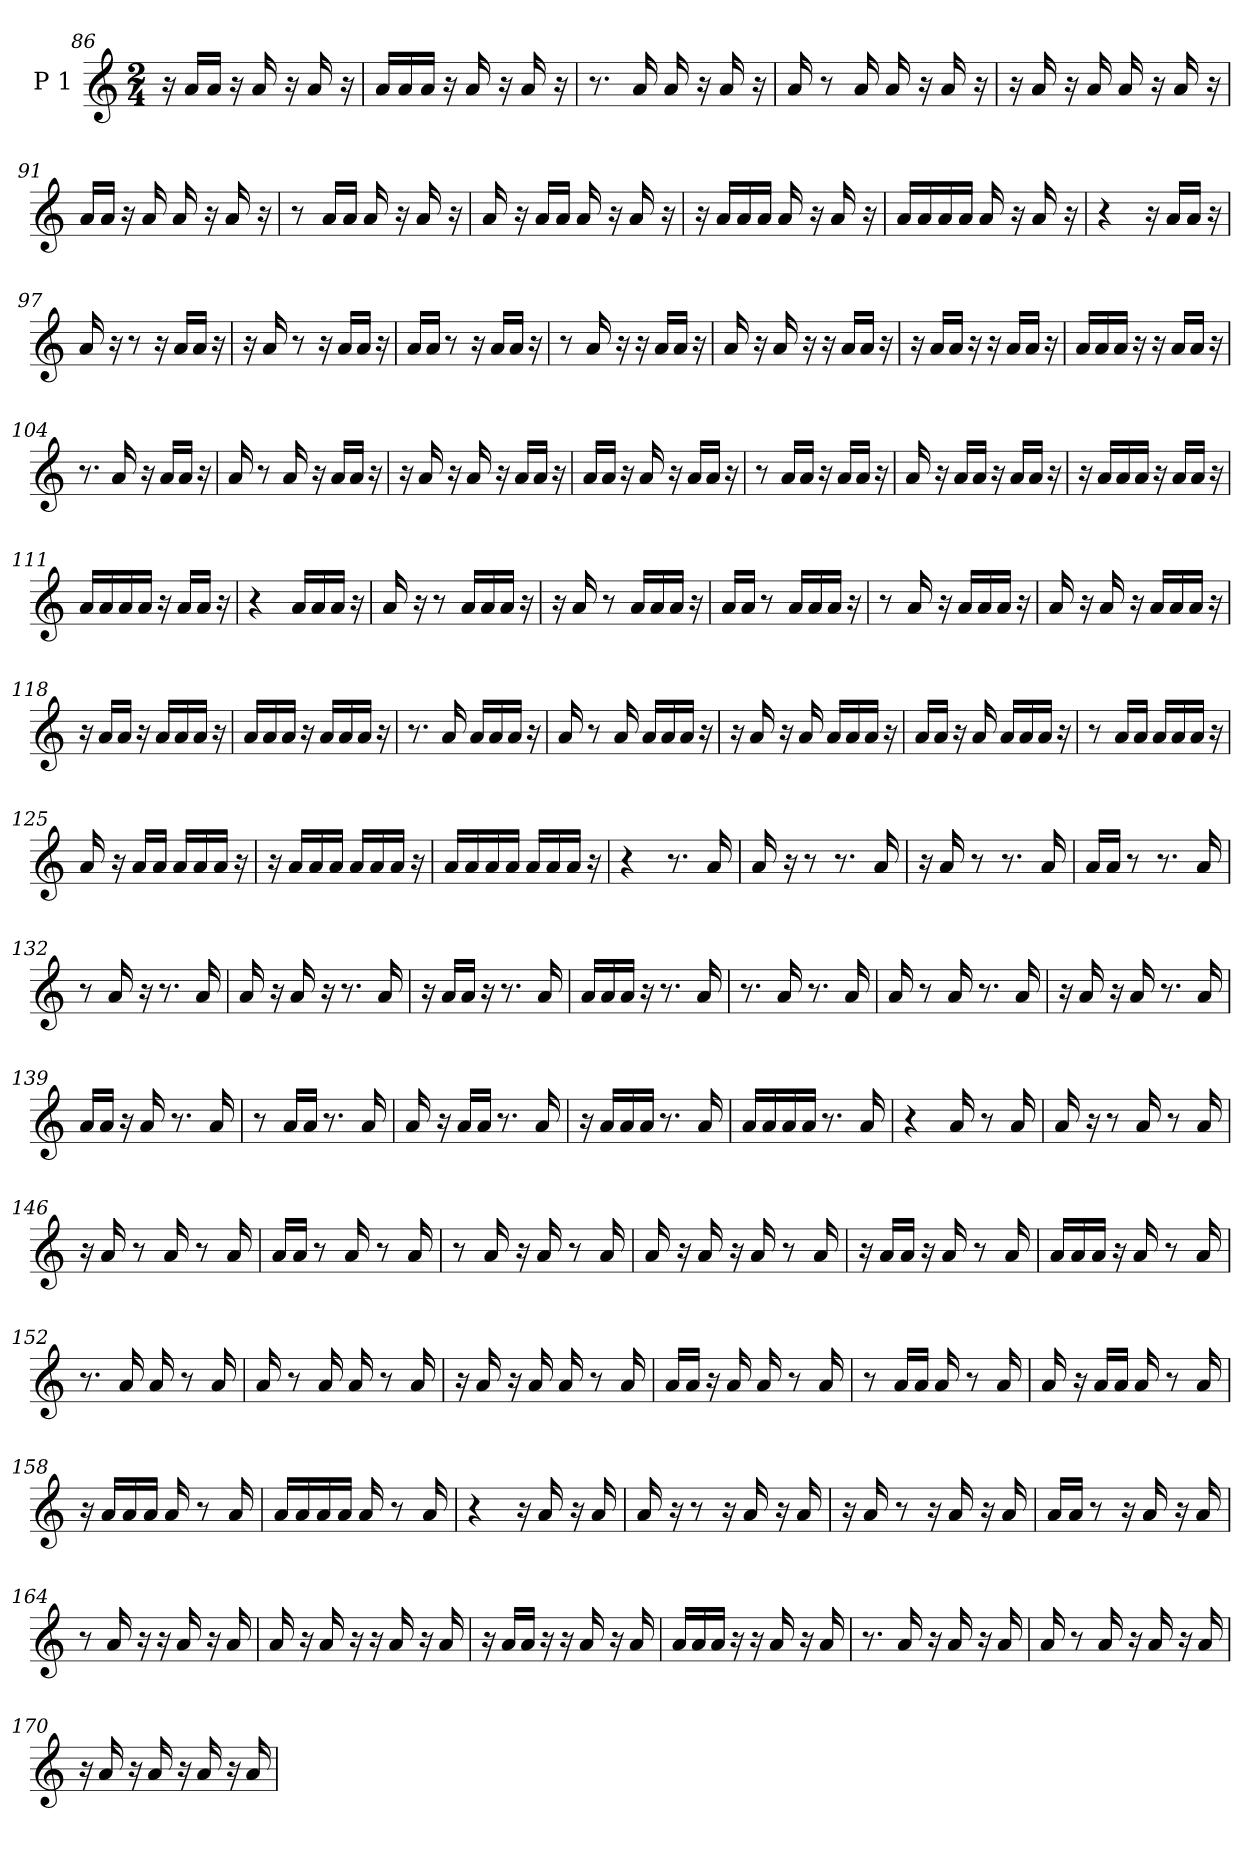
**kern
*part1
*staff1
*I"P 1
*clefG2
*k[]
*M2/4
=86
16r
16a/LL
16a/JJ
16r
16a/
16r
16a/
16r
=87
16a/LL
16a/
16a/JJ
16r
16a/
16r
16a/
16r
=88
8.r
16a/
16a/
16r
16a/
16r
!!LO:LB:g=z
=89
16a/
8r
16a/
16a/
16r
16a/
16r
=90
16r
16a/
16r
16a/
16a/
16r
16a/
16r
=91
16a/LL
16a/JJ
16r
16a/
16a/
16r
16a/
16r
=92
8r
16a/LL
16a/JJ
16a/
16r
16a/
16r
=93
16a/
16r
16a/LL
16a/JJ
16a/
16r
16a/
16r
!!LO:LB:g=z
=94
16r
16a/LL
16a/
16a/JJ
16a/
16r
16a/
16r
=95
16a/LL
16a/
16a/
16a/JJ
16a/
16r
16a/
16r
=96
4r
16r
16a/LL
16a/JJ
16r
=97
16a/
16r
8r
16r
16a/LL
16a/JJ
16r
=98
16r
16a/
8r
16r
16a/LL
16a/JJ
16r
=99
16a/LL
16a/JJ
8r
16r
16a/LL
16a/JJ
16r
!!LO:LB:g=z
=100
8r
16a/
16r
16r
16a/LL
16a/JJ
16r
=101
16a/
16r
16a/
16r
16r
16a/LL
16a/JJ
16r
=102
16r
16a/LL
16a/JJ
16r
16r
16a/LL
16a/JJ
16r
=103
16a/LL
16a/
16a/JJ
16r
16r
16a/LL
16a/JJ
16r
=104
8.r
16a/
16r
16a/LL
16a/JJ
16r
=105
16a/
8r
16a/
16r
16a/LL
16a/JJ
16r
!!LO:LB:g=z
=106
16r
16a/
16r
16a/
16r
16a/LL
16a/JJ
16r
=107
16a/LL
16a/JJ
16r
16a/
16r
16a/LL
16a/JJ
16r
=108
8r
16a/LL
16a/JJ
16r
16a/LL
16a/JJ
16r
=109
16a/
16r
16a/LL
16a/JJ
16r
16a/LL
16a/JJ
16r
=110
16r
16a/LL
16a/
16a/JJ
16r
16a/LL
16a/JJ
16r
!!LO:LB:g=z
=111
16a/LL
16a/
16a/
16a/JJ
16r
16a/LL
16a/JJ
16r
=112
4r
16a/LL
16a/
16a/JJ
16r
=113
16a/
16r
8r
16a/LL
16a/
16a/JJ
16r
=114
16r
16a/
8r
16a/LL
16a/
16a/JJ
16r
=115
16a/LL
16a/JJ
8r
16a/LL
16a/
16a/JJ
16r
=116
8r
16a/
16r
16a/LL
16a/
16a/JJ
16r
!!LO:LB:g=z
=117
16a/
16r
16a/
16r
16a/LL
16a/
16a/JJ
16r
=118
16r
16a/LL
16a/JJ
16r
16a/LL
16a/
16a/JJ
16r
=119
16a/LL
16a/
16a/JJ
16r
16a/LL
16a/
16a/JJ
16r
=120
8.r
16a/
16a/LL
16a/
16a/JJ
16r
=121
16a/
8r
16a/
16a/LL
16a/
16a/JJ
16r
!!LO:LB:g=z
=122
16r
16a/
16r
16a/
16a/LL
16a/
16a/JJ
16r
=123
16a/LL
16a/JJ
16r
16a/
16a/LL
16a/
16a/JJ
16r
=124
8r
16a/LL
16a/JJ
16a/LL
16a/
16a/JJ
16r
=125
16a/
16r
16a/LL
16a/JJ
16a/LL
16a/
16a/JJ
16r
=126
16r
16a/LL
16a/
16a/JJ
16a/LL
16a/
16a/JJ
16r
!!LO:PB:g=z
=127
16a/LL
16a/
16a/
16a/JJ
16a/LL
16a/
16a/JJ
16r
=128
4r
8.r
16a/
=129
16a/
16r
8r
8.r
16a/
=130
16r
16a/
8r
8.r
16a/
=131
16a/LL
16a/JJ
8r
8.r
16a/
=132
8r
16a/
16r
8.r
16a/
=133
16a/
16r
16a/
16r
8.r
16a/
!!LO:LB:g=z
=134
16r
16a/LL
16a/JJ
16r
8.r
16a/
=135
16a/LL
16a/
16a/JJ
16r
8.r
16a/
=136
8.r
16a/
8.r
16a/
=137
16a/
8r
16a/
8.r
16a/
=138
16r
16a/
16r
16a/
8.r
16a/
=139
16a/LL
16a/JJ
16r
16a/
8.r
16a/
!!LO:LB:g=z
=140
8r
16a/LL
16a/JJ
8.r
16a/
=141
16a/
16r
16a/LL
16a/JJ
8.r
16a/
=142
16r
16a/LL
16a/
16a/JJ
8.r
16a/
=143
16a/LL
16a/
16a/
16a/JJ
8.r
16a/
=144
4r
16a/
8r
16a/
=145
16a/
16r
8r
16a/
8r
16a/
!!LO:LB:g=z
=146
16r
16a/
8r
16a/
8r
16a/
=147
16a/LL
16a/JJ
8r
16a/
8r
16a/
=148
8r
16a/
16r
16a/
8r
16a/
=149
16a/
16r
16a/
16r
16a/
8r
16a/
=150
16r
16a/LL
16a/JJ
16r
16a/
8r
16a/
!!LO:LB:g=z
=151
16a/LL
16a/
16a/JJ
16r
16a/
8r
16a/
=152
8.r
16a/
16a/
8r
16a/
=153
16a/
8r
16a/
16a/
8r
16a/
=154
16r
16a/
16r
16a/
16a/
8r
16a/
=155
16a/LL
16a/JJ
16r
16a/
16a/
8r
16a/
!!LO:LB:g=z
=156
8r
16a/LL
16a/JJ
16a/
8r
16a/
=157
16a/
16r
16a/LL
16a/JJ
16a/
8r
16a/
=158
16r
16a/LL
16a/
16a/JJ
16a/
8r
16a/
=159
16a/LL
16a/
16a/
16a/JJ
16a/
8r
16a/
=160
4r
16r
16a/
16r
16a/
!!LO:LB:g=z
=161
16a/
16r
8r
16r
16a/
16r
16a/
=162
16r
16a/
8r
16r
16a/
16r
16a/
=163
16a/LL
16a/JJ
8r
16r
16a/
16r
16a/
=164
8r
16a/
16r
16r
16a/
16r
16a/
=165
16a/
16r
16a/
16r
16r
16a/
16r
16a/
!!LO:LB:g=z
=166
16r
16a/LL
16a/JJ
16r
16r
16a/
16r
16a/
=167
16a/LL
16a/
16a/JJ
16r
16r
16a/
16r
16a/
=168
8.r
16a/
16r
16a/
16r
16a/
=169
16a/
8r
16a/
16r
16a/
16r
16a/
=170
16r
16a/
16r
16a/
16r
16a/
16r
16a/
=
*-
